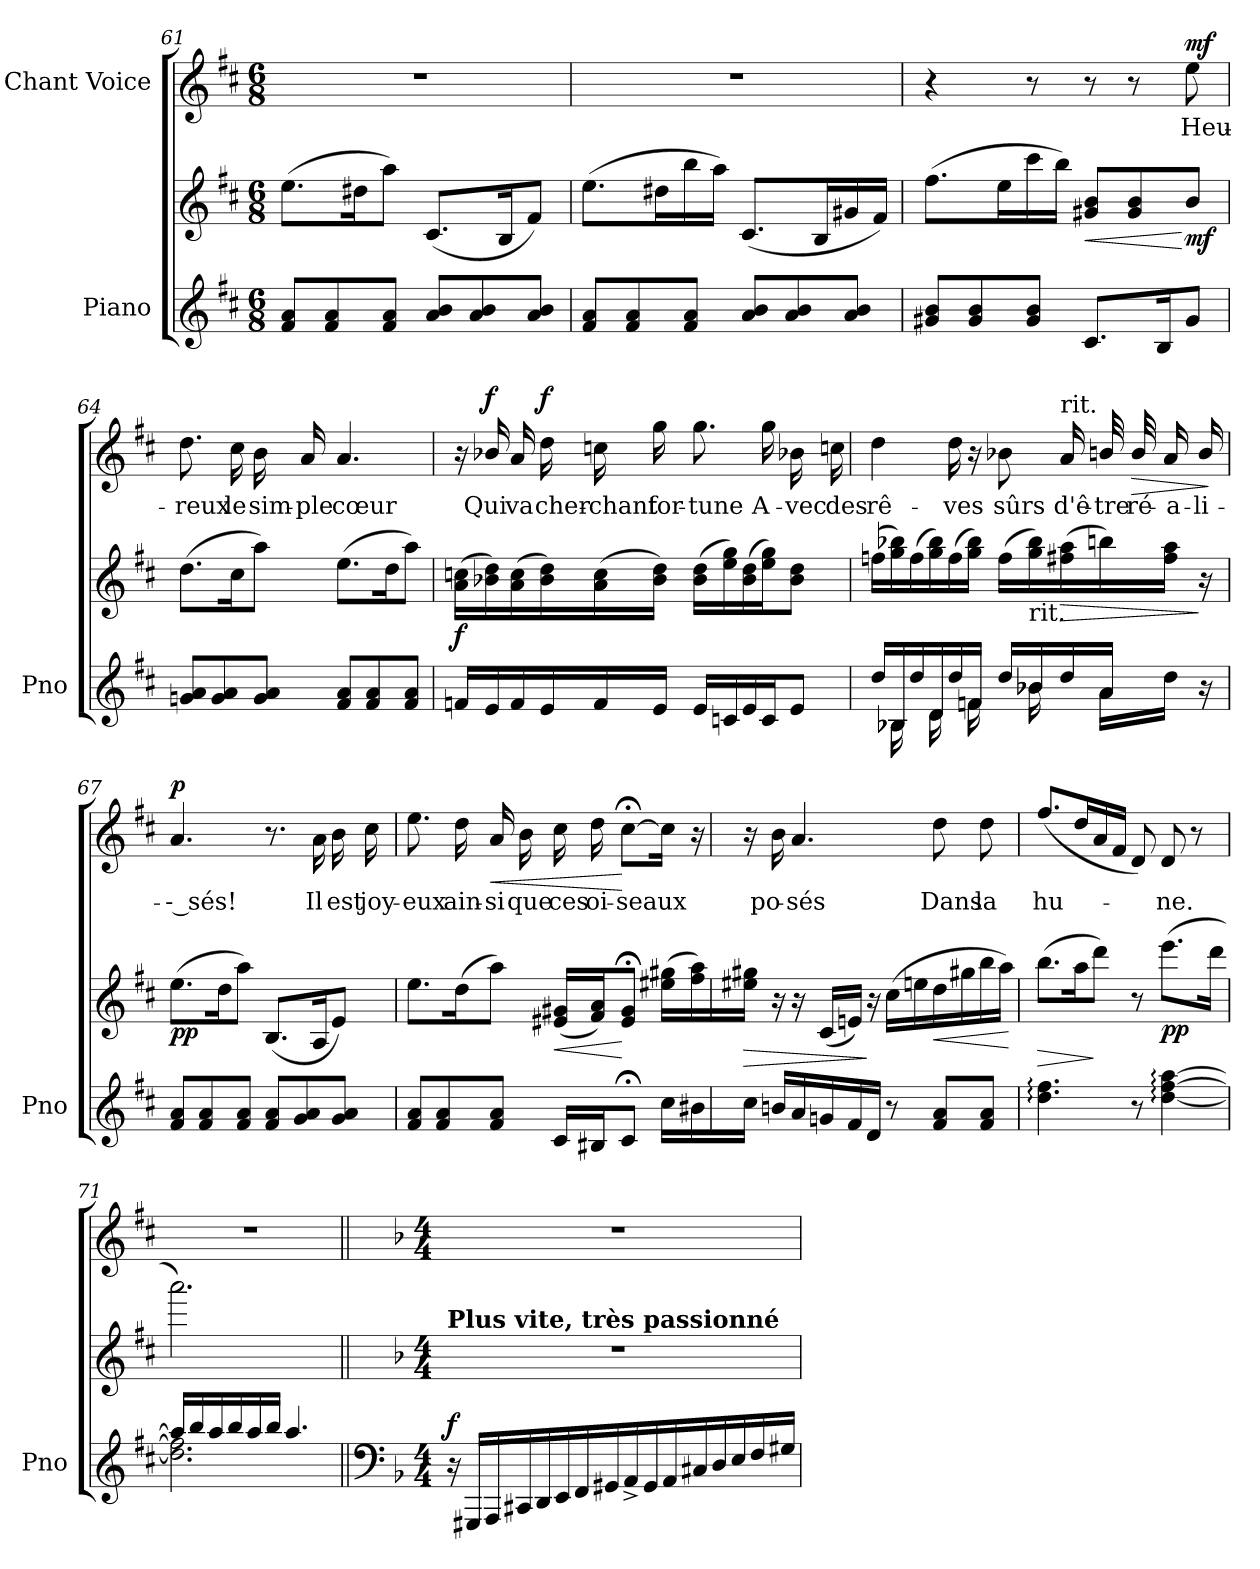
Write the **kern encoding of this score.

**kern	**kern	**dynam	**kern	**text	**dynam
*part2	*part2	*part2	*part1	*part1	*part1
*staff3	*staff2	*staff2/3	*staff1	*staff1	*staff1
*I"Piano	*	*	*I"Chant Voice	*	*
*I'Pno	*	*	*	*	*
*clefG2	*clefG2	*	*clefG2	*	*
*k[f#c#]	*k[f#c#]	*	*k[f#c#]	*	*
*M6/8	*M6/8	*	*M6/8	*	*
=61	=61	=61	=61	=61	=61
8f#/ 8a/L	(>8.ee\L	.	2.r	.	.
8f#/ 8a/	.	.	.	.	.
.	16dd#X\K	.	.	.	.
8f#/ 8a/J	8aa\J)	.	.	.	.
8a/ 8b/L	(<8.c#/L	.	.	.	.
8a/ 8b/	.	.	.	.	.
.	16B/K	.	.	.	.
8a/ 8b/J	8f#/J)	.	.	.	.
!!LO:LB:g=z
=62	=62	=62	=62	=62	=62
8f#/ 8a/L	(>8.ee\L	.	2.r	.	.
8f#/ 8a/	.	.	.	.	.
.	16dd#X\L	.	.	.	.
8f#/ 8a/J	16bb\	.	.	.	.
.	16aa\JJ)	.	.	.	.
8a/ 8b/L	(<8.c#/L	.	.	.	.
8a/ 8b/	.	.	.	.	.
.	16B/L	.	.	.	.
8a/ 8b/J	16g#X/	.	.	.	.
.	16f#/JJ)	.	.	.	.
=63	=63	=63	=63	=63	=63
8g#X/ 8b/L	(>8.ff#\L	.	4r	.	.
8g#/ 8b/	.	.	.	.	.
.	16ee\L	.	.	.	.
8g#/ 8b/J	16ccc#\	.	8r	.	.
.	16bb\JJ)	.	.	.	.
!	!	!LO:HP:b	!	!	!
8.c#/L	8g#X/ 8b/L	<	8r	.	.
.	8g#/ 8b/	.	8r	.	.
16B/K	.	.	.	.	.
!	!	!LO:DY:n=1:b	!	!LO:LY:b	!LO:DY:a
8g#/J	8b/J	[ mf	8ee\	Heu-	mf
=64	=64	=64	=64	=64	=64
!	!	!	!	!LO:LY:b	!
8gn/ 8a/L	(>8.dd\L	.	8.dd\	-reux	.
8g/ 8a/	.	.	.	.	.
!	!	!	!	!LO:LY:b	!
.	16cc#\K	.	16cc#\	le	.
!	!	!	!	!LO:LY:b	!
8g/ 8a/J	8aa\J)	.	16b\	sim-	.
!	!	!	!	!LO:LY:b	!
.	.	.	16a/	-ple	.
!	!	!	!	!LO:LY:b	!
8f#/ 8a/L	(>8.ee\L	.	4.a/	cœur	.
8f#/ 8a/	.	.	.	.	.
.	16dd\K	.	.	.	.
8f#/ 8a/J	8aa\J)	.	.	.	.
!!LO:LB:g=z
=65	=65	=65	=65	=65	=65
!	!	!LO:DY:b	!	!	!
16fn/LL	(>16a\ 16ccn\LL	f	16r	.	.
!	!	!	!	!LO:LY:b	!LO:DY:a
16e/	16b-X\ 16dd\)	.	16b-X/	Qui	f
!	!	!	!	!LO:LY:b	!
16f/	(>16a\ 16cc\	.	16a/	va	.
!	!	!	!	!LO:LY:b	!LO:DY:a
16e/	16b-\ 16dd\)	.	16dd\	cher-	f
!	!	!	!	!LO:LY:b	!
16f/	(>16a\ 16cc\	.	16ccn\	-chant	.
!	!	!	!	!LO:LY:b	!
16e/JJ	16b-\ 16dd\JJ)	.	16gg\	for-	.
!	!	!	!	!LO:LY:b	!
16e/LL	(>16b-\ 16dd\LL	.	8.gg\	-tune	.
16cn/	16ee\ 16gg\)	.	.	.	.
16e/	(>16b-\ 16dd\	.	.	.	.
!	!	!	!	!LO:LY:b	!
16c/J	16ee\ 16gg\J)	.	16gg\	A-	.
!	!	!	!	!LO:LY:b	!
8e/J	8b-\ 8dd\J	.	16b-X\	-vec	.
!	!	!	!	!LO:LY:b	!
.	.	.	16ccn\	des	.
=66	=66	=66	=66	=66	=66
*^	*	*	*	*	*
!	!	!	!	!	!LO:LY:b	!
16dd/LL	16ryy	(>16ffn\LL	.	4dd\	rê-	.
16B-X/	16B-\	16gg\ 16bb-X\)	.	.	.	.
16dd/	16ryy	(>16ff\	.	.	.	.
16d/	16d\	16gg\ 16bb-\)	.	.	.	.
!	!	!	!	!	!LO:LY:b	!
16dd/	16ryy	(>16ff\	.	16dd\	-ves	.
16fn/JJ	16f\	16gg\ 16bb-\JJ)	.	16r	.	.
!	!	!	!	!	!LO:LY:b	!
16dd/LL	16ryy	(>16ff\LL	.	8b-X\	sûrs	.
!	!	!LO:TX:b:t=rit.	!	!	!	!
16b-X/	16b-\	16gg\ 16bb-\)	.	.	.	.
*	*	*	*	*MM108	*	*
!	!	!	!	!LO:TX:a:t=rit.	!	!
!	!	!	!LO:HP:b	!	!LO:LY:b	!
16dd/	16ryy	(>16ff#X\ 16aa\	>	16a/	d'ê-	.
!	!	!	!	!	!LO:LY:b	!
16a/JJ	16a\LL	16bbn\)	.	32bn/	-tre	.
!	!	!	!	!	!LO:LY:b	!LO:HP:b
.	.	.	.	32b/	ré-	>
!	!	!	!	!	!LO:LY:b	!
16ryy	16dd\JJ	16ff#\ 16aa\JJ	.	16a/	-a-	.
!	!	!	!	!	!LO:LY:b	!
16r	16ryy	16r	]	16b/	-li-	.
*v	*v	*	*	*	*	*
.	.	.	.	.	]
!!LO:PB:g=z
=67	=67	=67	=67	=67	=67
!	!	!LO:DY:b	!	!LO:LY:b	!LO:DY:a
8f#/ 8a/L	(>8.ee\L	pp	4.a/	-- sés!	p
8f#/ 8a/	.	.	.	.	.
.	16dd\K	.	.	.	.
8f#/ 8a/J	8aa\J)	.	.	.	.
8f#/ 8a/L	(<8.B/L	.	8.r	.	.
8g/ 8a/	.	.	.	.	.
!	!	!	!	!LO:LY:b	!
.	16A/K	.	16a\	Il	.
!	!	!	!	!LO:LY:b	!
8g/ 8a/J	8e/J)	.	16b\	est	.
!	!	!	!	!LO:LY:b	!
.	.	.	16cc#\	joy-	.
=68	=68	=68	=68	=68	=68
!	!	!	!	!LO:LY:b	!
8f#/ 8a/L	8.ee\L	.	8.ee\	-eux	.
8f#/ 8a/	.	.	.	.	.
!	!	!	!	!LO:LY:b	!
.	(>16dd\K	.	16dd\	ain-	.
!	!	!	!	!LO:LY:b	!LO:HP:b
8f#/ 8a/J	8aa\J)	.	16a/	-si	<
!	!	!	!	!LO:LY:b	!
.	.	.	16b\	que	.
!	!	!LO:HP:b	!	!LO:LY:b	!
16c#/LL	(<16e#X/ 16g#X/LL	<	16cc#\	ces	.
!	!	!	!	!LO:LY:b	!
16B#X/J	16f#/ 16a/J)	.	16dd\	oi-	.
!	!	!	!	!LO:LY:b	!
8c#;</J	8e#/;< 8g#/;<J	[	[8cc#;<\L	-seaux	[
16cc#\LL	(>16ee#X\ 16gg#X\LL	.	16cc#\Jk]	.	.
16b#X\	16ff#\ 16aa\)	.	16r	.	.
=69	=69	=69	=69	=69	=69
!	!	!LO:HP:b	!	!	!
16cc#\JJ	16ee#X\ 16gg#X\JJ	>	16r	.	.
!	!	!	!	!LO:LY:b	!
16bn/LL	16r	.	16b\	po-	.
!	!	!	!	!LO:LY:b	!
16a/	16r	.	4.a/	-sés	.
16gn/	(<16c#/LL	.	.	.	.
16f#/	16en/JJ)	.	.	.	.
16d/JJ	16r	]	.	.	.
8r	(>16cc#\LL	.	.	.	.
.	16een\	.	.	.	.
!	!	!LO:HP:b	!	!LO:LY:b	!
8f#/ 8a/L	16dd\	<	8dd\	Dans	.
.	16gg#X\	.	.	.	.
!	!	!	!	!LO:LY:b	!
8f#/ 8a/J	16bb\	.	8dd\	la	.
.	16aa\JJ)	.	.	.	.
.	.	[	.	.	.
!!LO:LB:g=z
=70	=70	=70	=70	=70	=70
!	!	!LO:HP:b	!	!LO:LY:b	!
4.dd\: 4.ff#\:	(>8.bb\L	>	(<8.ff#/L	hu-	.
.	16aa\K	.	16dd/L	.	.
.	8ddd\J)	]	16a/	.	.
.	.	.	16f#/JJ	.	.
8r	8r	.	8d/)	.	.
!	!	!LO:DY:b	!	!LO:LY:b	!
[4dd\: [4ff#\: [4aa\:	(>8.eee\L	pp	8d/	-ne.	.
.	.	.	8r	.	.
.	16ddd\Jk	.	.	.	.
=71	=71	=71	=71	=71	=71
*^	*	*	*	*	*
16aa/LL]	2.dd\] 2.ff#\]	2.aaa\)	.	2.r	.	.
16bb/	.	.	.	.	.	.
16aa/	.	.	.	.	.	.
16bb/	.	.	.	.	.	.
16aa/	.	.	.	.	.	.
16bb/JJ	.	.	.	.	.	.
4.aa/	.	.	.	.	.	.
*v	*v	*	*	*	*	*
=72||	=72||	=72||	=72||	=72||	=72||
*clefF4	*	*	*	*	*
*k[b-]	*k[b-]	*	*k[b-]	*	*
*M4/4	*M4/4	*	*M4/4	*	*
!	!	!	!LO:TX:a:B:t=Plus vite, très passionné	!	!
!	!LO:TX:a:B:t=Plus vite, très passionné	!	!	!	!
!	!	!LO:DY:a=2	!	!	!
*	*	*	*^	*	*
16r	1r	f	1r	16ryy	.	.
*	*	*	*MM125	*	*	*
16GGG#X/LL	.	.	.	2...ryy	.	.
16AAA/	.	.	.	.	.	.
16CC#X/	.	.	.	.	.	.
16DD/	.	.	.	.	.	.
16EE/	.	.	.	.	.	.
16FF/	.	.	.	.	.	.
16GG#X/	.	.	.	.	.	.
16AA^/	.	.	.	.	.	.
16GG#/	.	.	.	.	.	.
16AA/	.	.	.	.	.	.
16C#X/	.	.	.	.	.	.
16D/	.	.	.	.	.	.
16E/	.	.	.	.	.	.
16F/	.	.	.	.	.	.
16G#X/JJ	.	.	.	.	.	.
*	*	*	*v	*v	*	*
=	=	=	=	=	=
*-	*-	*-	*-	*-	*-
